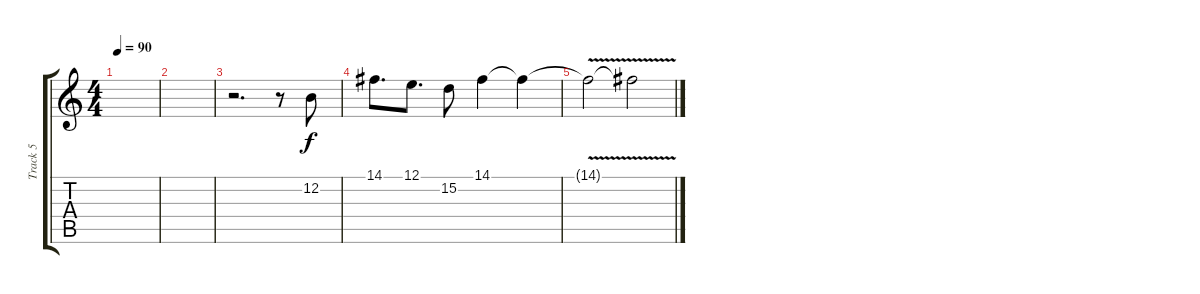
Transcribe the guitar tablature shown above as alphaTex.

\track ("Track 5" "Track 5") {instrument violin}
\staff {score tabs}
\tuning (E4 B3 G3 D3 A2 E2) {hide}
\ts (4 4)
\tempo 90
\clef g2
\ks c
|
|
r.2{d} r.8 12.2.8 |
14.1.8{d} 12.1.8{d} 15.2.8 14.1.4 14.1{t}.4 |
14.1{v t}.2 14.1{t}.2{volume 0}
